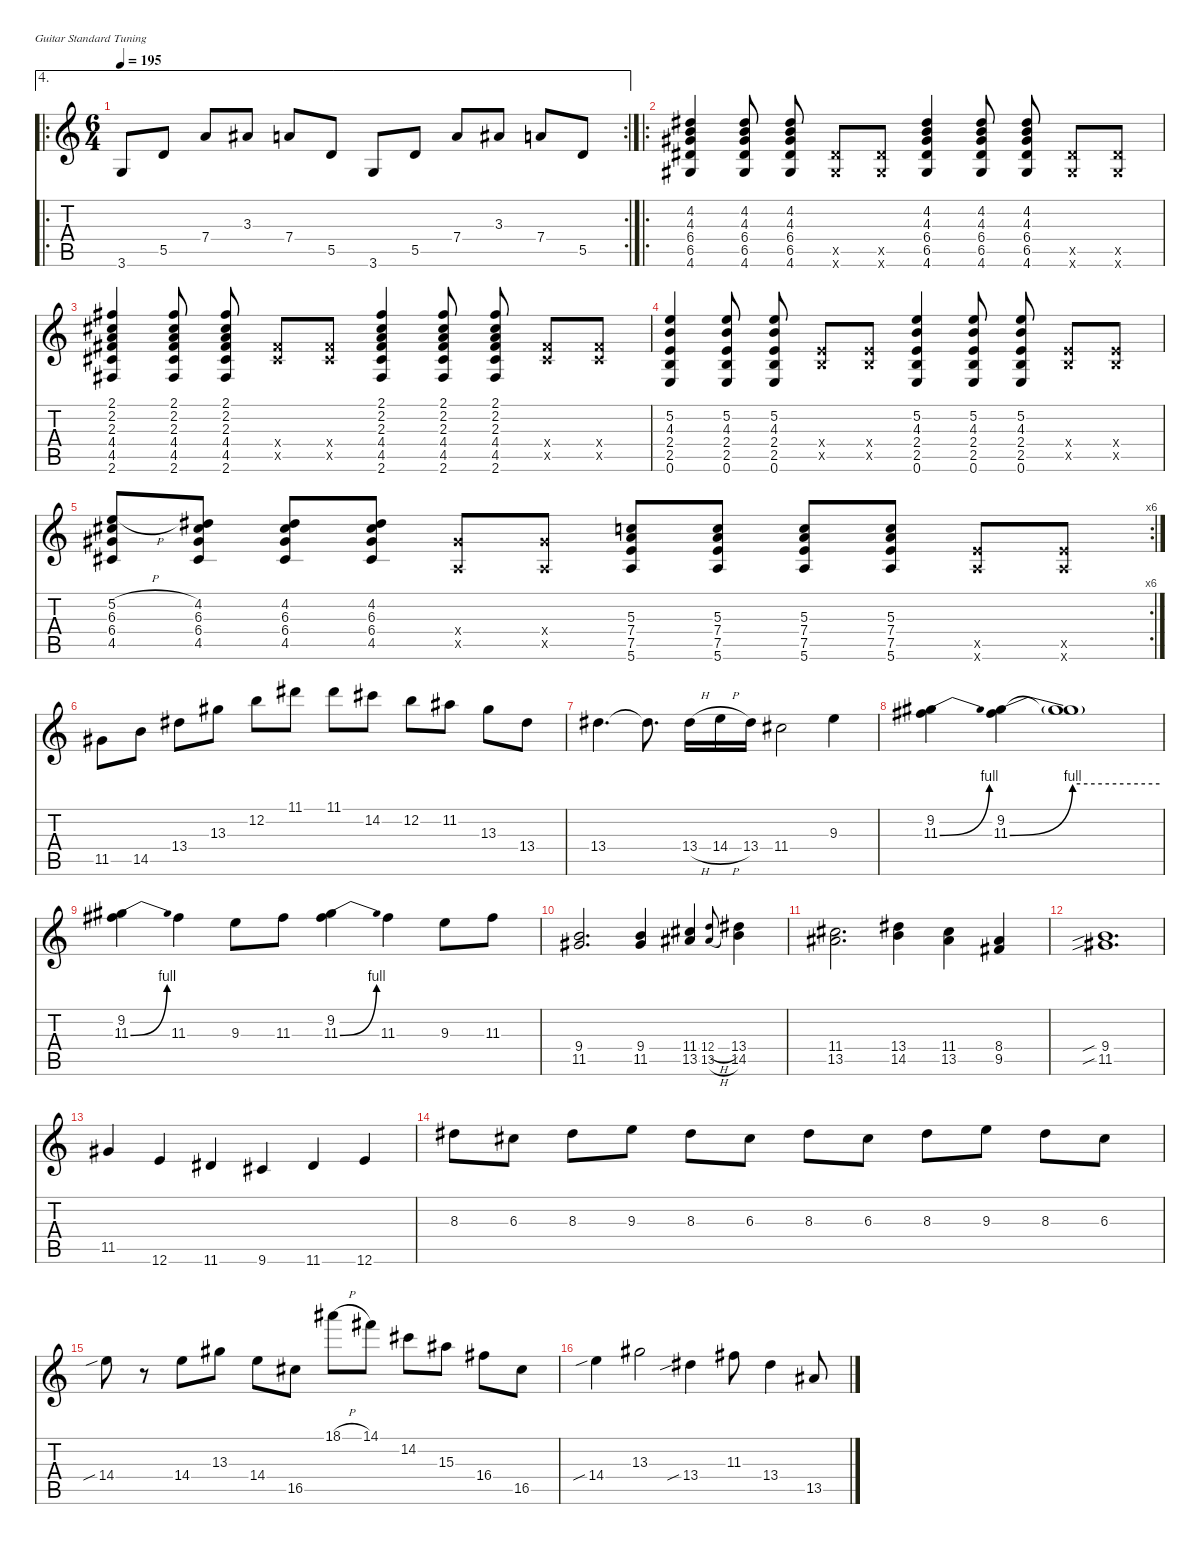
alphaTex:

\defaultSystemsLayout 4
\hideDynamics
\bracketExtendMode nobrackets
\singleTrackTrackNamePolicy hidden
\multiTrackTrackNamePolicy hidden
\firstSystemTrackNameMode fullname
\firstSystemTrackNameOrientation horizontal
\otherSystemsTrackNameOrientation horizontal
\track ("Guitar 1" "dist.guit.") {instrument distortionguitar}
\staff {score tabs}
\tuning (E4 B3 G3 D3 A2 E2)
\ae 4
\ro
\rc 2
\ts (6 4)
\tempo 195
\clef g2
\ks c
3.6.8{dy f instrument acousticguitarsteel beam Up} 5.5.8{beam Up} 7.4.8{beam Up} 3.3{acc #}.8{beam Up} 7.4.8{beam Up} 5.5.8{beam Up} 3.6.8{beam Up} 5.5.8{beam Up} 7.4.8{beam Up} 3.3{acc #}.8{beam Up} 7.4.8{beam Up} 5.5.8{beam Up} |
\ro
(4.2{acc #} 4.3 6.4{acc #} 6.5{acc #} 4.6{acc #}).4{instrument distortionguitar beam Up} (4.2{acc #} 4.3 6.4{acc #} 6.5{acc #} 4.6{acc #}).8{beam Up beam split} (4.2{acc #} 4.3 6.4{acc #} 6.5{acc #} 4.6{acc #}).8{beam Up} (6.5{x acc #} 4.6{x acc #}).8{beam Up} (6.5{x acc #} 4.6{x acc #}).8{beam Up} (4.2{acc #} 4.3 6.4{acc #} 6.5{acc #} 4.6{acc #}).4{beam Up} (4.2{acc #} 4.3 6.4{acc #} 6.5{acc #} 4.6{acc #}).8{beam Up beam split} (4.2{acc #} 4.3 6.4{acc #} 6.5{acc #} 4.6{acc #}).8{beam Up} (6.5{x acc #} 4.6{x acc #}).8{beam Up} (6.5{x acc #} 4.6{x acc #}).8{beam Up} |
(2.1{acc #} 2.2{acc #} 2.3 4.4{acc #} 4.5{acc #} 2.6{acc #}).4{beam Up} (2.1{acc #} 2.2{acc #} 2.3 4.4{acc #} 4.5{acc #} 2.6{acc #}).8{beam Up beam split} (2.1{acc #} 2.2{acc #} 2.3 4.4{acc #} 4.5{acc #} 2.6{acc #}).8{beam Up} (4.4{x acc #} 4.5{x acc #}).8{beam Up} (4.4{x acc #} 4.5{x acc #}).8{beam Up} (2.1{acc #} 2.2{acc #} 2.3 4.4{acc #} 4.5{acc #} 2.6{acc #}).4{beam Up} (2.1{acc #} 2.2{acc #} 2.3 4.4{acc #} 4.5{acc #} 2.6{acc #}).8{beam Up beam split} (2.1{acc #} 2.2{acc #} 2.3 4.4{acc #} 4.5{acc #} 2.6{acc #}).8{beam Up} (4.4{x acc #} 4.5{x acc #}).8{beam Up} (4.4{x acc #} 4.5{x acc #}).8{beam Up} |
(5.2 4.3 2.4 2.5 0.6).4{beam Up} (5.2 4.3 2.4 2.5 0.6).8{beam Up beam split} (5.2 4.3 2.4 2.5 0.6).8{beam Up} (2.4{x} 2.5{x}).8{beam Up} (2.4{x} 2.5{x}).8{beam Up} (5.2 4.3 2.4 2.5 0.6).4{beam Up} (5.2 4.3 2.4 2.5 0.6).8{beam Up beam split} (5.2 4.3 2.4 2.5 0.6).8{beam Up} (2.4{x} 2.5{x}).8{beam Up} (2.4{x} 2.5{x}).8{beam Up} |
\rc 6
(5.2{h} 6.3{acc #} 6.4{acc #} 4.5{acc #}).8{beam Up} (4.2{acc #} 6.3{acc #} 6.4{acc #} 4.5{acc #}).8{beam Up} (4.2{acc #} 6.3{acc #} 6.4{acc #} 4.5{acc #}).8{beam Up} (4.2{acc #} 6.3{acc #} 6.4{acc #} 4.5{acc #}).8{beam Up} (6.4{x acc #} 0.5{x}).8{beam Up} (6.4{x acc #} 0.5{x}).8{beam Up} (5.3 7.4 7.5 5.6).8{beam Up} (5.3 7.4 7.5 5.6).8{beam Up} (5.3 7.4 7.5 5.6).8{beam Up} (5.3 7.4 7.5 5.6).8{beam Up} (7.5{x} 5.6{x}).8{beam Up} (7.5{x} 5.6{x}).8{beam Up} |
11.5{acc #}.8{beam Down} 14.5.8{beam Down} 13.4{acc #}.8{beam Down} 13.3{acc #}.8{beam Down} 12.2.8{beam Down} 11.1{acc #}.8{beam Down} 11.1{acc #}.8{beam Down} 14.2{acc #}.8{beam Down} 12.2.8{beam Down} 11.2{acc #}.8{beam Down} 13.3{acc #}.8{beam Down} 13.4{acc #}.8{beam Down} |
13.4{acc #}.4{d beam Down} 13.4{t acc #}.8{d beam Down} 13.4{h acc #}.16{beam Down} 14.4{h}.16{beam Down} 13.4{acc #}.16{beam Down} 11.4{acc #}.2{beam Down} 9.3.4{beam Down} |
(9.2{acc #} 11.3{be (bend 0 0 30 4) acc #}).4{beam Down} (9.2{acc #} 11.3{be (bend 0 0 60 4) acc #}).4{beam Down} (9.2{t acc #} 11.3{be (hold 0 4 60 4) t}).1{beam Down} |
(9.2{acc #} 11.3{be (bend 0 0 30 4) acc #}).4{beam Down} 11.3{acc #}.4{beam Down} 9.3.8{beam Down} 11.3{acc #}.8{beam Down} (9.2{acc #} 11.3{be (bend 0 0 30 4) acc #}).4{beam Down} 11.3{acc #}.4{beam Down} 9.3.8{beam Down} 11.3{acc #}.8{beam Down} |
(9.4 11.5{acc #}).2{d beam Up} (9.4 11.5{acc #}).4{beam Up} (11.4{acc #} 13.5{acc #}).4{beam Up} (12.4{h} 13.5{h acc #}).8{gr onbeat dy mf beam Up} (13.4{acc #} 14.5).4{dy f beam Down} |
(11.4{acc #} 13.5{acc #}).2{d beam Down} (13.4{acc #} 14.5).4{beam Down} (11.4{acc #} 13.5{acc #}).4{beam Down} (8.4{acc #} 9.5{acc #}).4{beam Up} |
(9.4{sib} 11.5{sib acc #}).1{d beam Up} |
11.5{acc #}.4{beam Up} 12.6.4{beam Up} 11.6{acc #}.4{beam Up} 9.6{acc #}.4{beam Up} 11.6{acc #}.4{beam Up} 12.6.4{beam Up} |
8.3{acc #}.8{beam Down} 6.3{acc #}.8{beam Down} 8.3{acc #}.8{beam Down} 9.3.8{beam Down} 8.3{acc #}.8{beam Down} 6.3{acc #}.8{beam Down} 8.3{acc #}.8{beam Down} 6.3{acc #}.8{beam Down} 8.3{acc #}.8{beam Down} 9.3.8{beam Down} 8.3{acc #}.8{beam Down} 6.3{acc #}.8{beam Down} |
14.4{sib}.8{beam Down} r.8{beam Down} 14.4.8{beam Down} 13.3{acc #}.8{beam Down} 14.4.8{beam Down} 16.5{acc #}.8{beam Down} 18.1{h acc #}.8{beam Down} 14.1{acc #}.8{beam Down} 14.2{acc #}.8{beam Down} 15.3{acc #}.8{beam Down} 16.4{acc #}.8{beam Down} 16.5{acc #}.8{beam Down} |
14.4{sib}.4{beam Down} 13.3{acc #}.2{beam Down} 13.4{sib acc #}.4{beam Down} 11.3{acc #}.8{beam Down} 13.4{acc #}.4{beam Down} 13.5{acc #}.8{beam Up}
